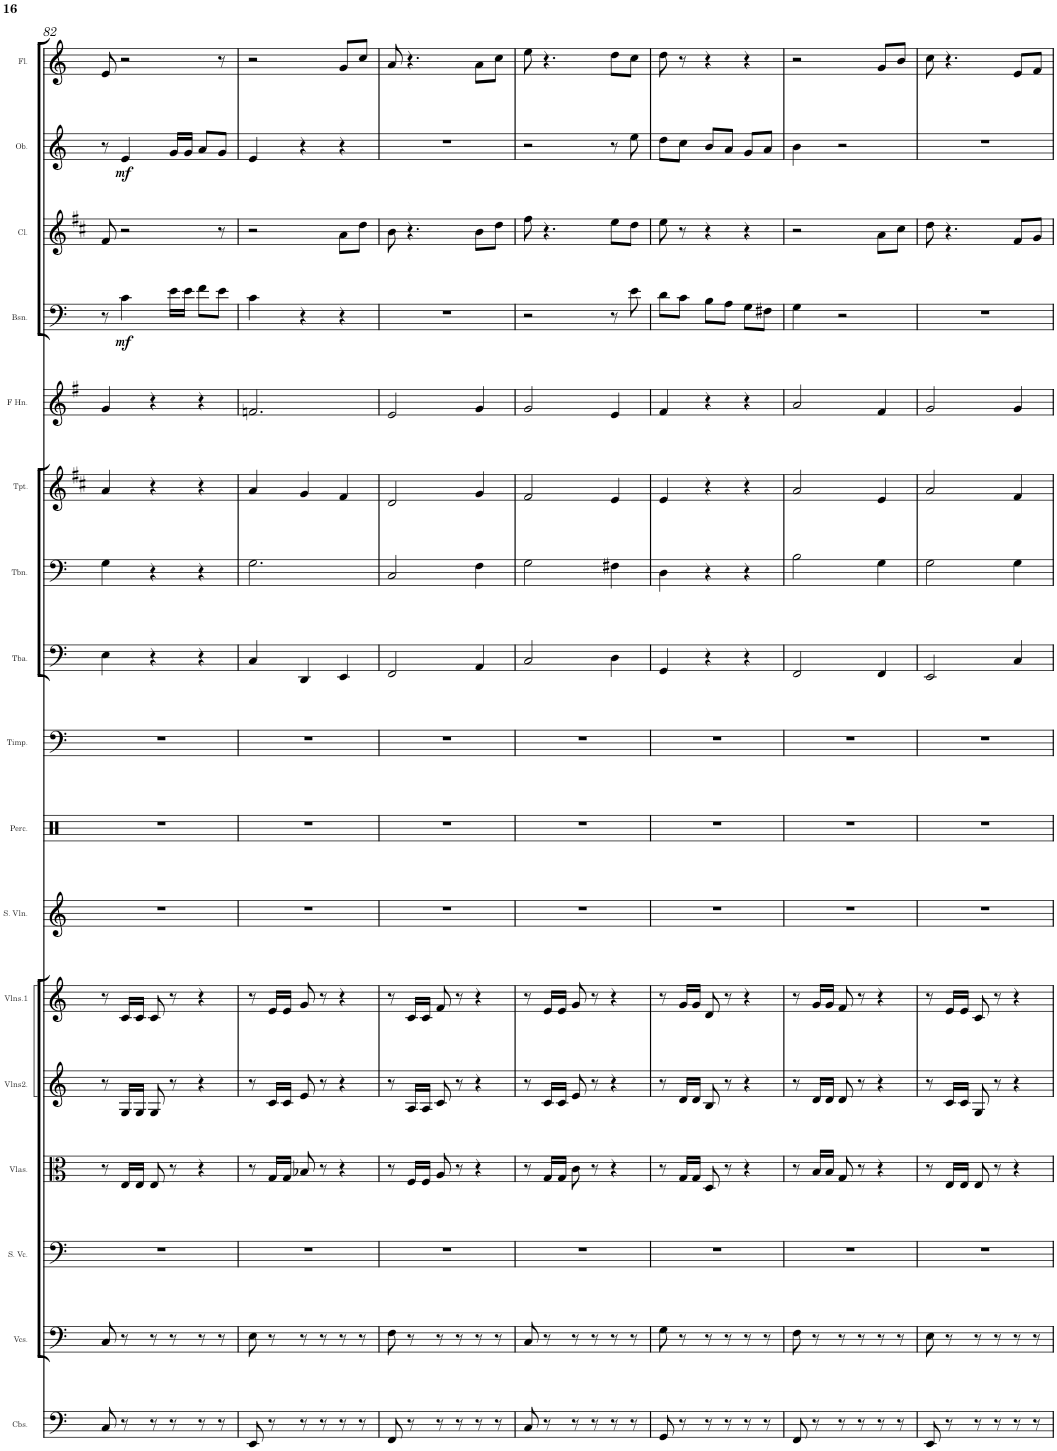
**kern	**kern	**kern	**kern	**kern	**kern	**kern	**kern	**kern	**kern	**kern	**kern	**kern	**kern	**dynam	**kern	**kern	**dynam	**kern
*part17	*part16	*part15	*part14	*part13	*part12	*part11	*part10	*part9	*part8	*part7	*part6	*part5	*part4	*part4	*part3	*part2	*part2	*part1
*staff17	*staff16	*staff15	*staff14	*staff13	*staff12	*staff11	*staff10	*staff9	*staff8	*staff7	*staff6	*staff5	*staff4	*staff4	*staff3	*staff2	*staff2	*staff1
*I"Contrabass Section	*I"Violoncello Section	*I"Solo cello	*I"Viola Section	*I"Violin Section2	*I"Violin Section1	*I"Solo Violin	*I"Percussion	*I"Timpani	*I"Tuba	*I"Trombone	*I"Trumpet	*I"French Horn	*I"Bassoon	*	*I"Clarinet	*I"Oboe	*	*I"Flute
*I'Cbs.	*I'Vcs.	*	*I'Vlas.	*I'Vlns2.	*I'Vlns.1	*I'S. Vln.	*I'Perc.	*I'Timp.	*I'Tba.	*I'Tbn.	*I'Tpt.	*I'F Hn.	*I'Bsn.	*	*I'Cl.	*I'Ob.	*	*I'Fl.
!!LO:PB:g=z
*clefF4	*clefF4	*clefF4	*clefC3	*clefG2	*clefG2	*clefG2	*clefX	*clefF4	*clefF4	*clefF4	*clefG2	*clefG2	*clefF4	*	*clefG2	*clefG2	*	*clefG2
*Trd7c12	*	*	*	*	*	*	*	*	*	*	*Trd1c2	*Trd4c7	*	*	*Trd1c2	*	*	*
*k[]	*k[]	*k[]	*k[]	*k[]	*k[]	*k[]	*k[]	*k[]	*k[]	*k[]	*k[f#c#]	*k[f#]	*k[]	*	*k[f#c#]	*k[]	*	*k[]
*C:	*C:	*C:	*C:	*C:	*C:	*C:	*C:	*C:	*C:	*C:	*D:	*G:	*C:	*	*D:	*C:	*	*C:
*M3/4	*M3/4	*M3/4	*M3/4	*M3/4	*M3/4	*M3/4	*M3/4	*M3/4	*M3/4	*M3/4	*M3/4	*M3/4	*M3/4	*	*M3/4	*M3/4	*	*M3/4
=82	=82	=82	=82	=82	=82	=82	=82	=82	=82	=82	=82	=82	=82	=82	=82	=82	=82	=82
8C/	8C/	2.r	8r	8r	8r	2.r	2.r	2.r	4E\	4G\	4a/	4g/	8r	.	8f#/	8r	.	8e/
!	!	!	!	!	!	!	!	!	!	!	!	!	!	!LO:DY:b	!	!	!LO:DY:b	!
8r	8r	.	16E/LL	16G/LL	16c/LL	.	.	.	.	.	.	.	4c\	mf	2r	4e/	mf	2r
.	.	.	16E/JJ	16G/JJ	16c/JJ	.	.	.	.	.	.	.	.	.	.	.	.	.
8r	8r	.	8E/	8G/	8c/	.	.	.	4r	4r	4r	4r	.	.	.	.	.	.
8r	8r	.	8r	8r	8r	.	.	.	.	.	.	.	16e\LL	.	.	16g/LL	.	.
.	.	.	.	.	.	.	.	.	.	.	.	.	16e\JJ	.	.	16g/JJ	.	.
8r	8r	.	4r	4r	4r	.	.	.	4r	4r	4r	4r	8f\L	.	.	8a/L	.	.
8r	8r	.	.	.	.	.	.	.	.	.	.	.	8e\J	.	8r	8g/J	.	8r
=83	=83	=83	=83	=83	=83	=83	=83	=83	=83	=83	=83	=83	=83	=83	=83	=83	=83	=83
8EE/	8E\	2.r	8r	8r	8r	2.r	2.r	2.r	4C/	2.G\	4a/	2.fn/	4c\	.	2r	4e/	.	2r
8r	8r	.	16G/LL	16c/LL	16e/LL	.	.	.	.	.	.	.	.	.	.	.	.	.
.	.	.	16G/JJ	16c/JJ	16e/JJ	.	.	.	.	.	.	.	.	.	.	.	.	.
8r	8r	.	8B-X/	8e/	8g/	.	.	.	4DD/	.	4g/	.	4r	.	.	4r	.	.
8r	8r	.	8r	8r	8r	.	.	.	.	.	.	.	.	.	.	.	.	.
8r	8r	.	4r	4r	4r	.	.	.	4EE/	.	4f#/	.	4r	.	8a\L	4r	.	8g/L
8r	8r	.	.	.	.	.	.	.	.	.	.	.	.	.	8dd\J	.	.	8cc/J
=84	=84	=84	=84	=84	=84	=84	=84	=84	=84	=84	=84	=84	=84	=84	=84	=84	=84	=84
8FF/	8F\	2.r	8r	8r	8r	2.r	2.r	2.r	2FF/	2C/	2d/	2e/	2.r	.	8b\	2.r	.	8a/
8r	8r	.	16F/LL	16A/LL	16c/LL	.	.	.	.	.	.	.	.	.	4.r	.	.	4.r
.	.	.	16F/JJ	16A/JJ	16c/JJ	.	.	.	.	.	.	.	.	.	.	.	.	.
8r	8r	.	8A/	8c/	8f/	.	.	.	.	.	.	.	.	.	.	.	.	.
8r	8r	.	8r	8r	8r	.	.	.	.	.	.	.	.	.	.	.	.	.
8r	8r	.	4r	4r	4r	.	.	.	4AA/	4F\	4g/	4g/	.	.	8b\L	.	.	8a\L
8r	8r	.	.	.	.	.	.	.	.	.	.	.	.	.	8dd\J	.	.	8cc\J
=85	=85	=85	=85	=85	=85	=85	=85	=85	=85	=85	=85	=85	=85	=85	=85	=85	=85	=85
8C/	8C/	2.r	8r	8r	8r	2.r	2.r	2.r	2C/	2G\	2f#/	2g/	2r	.	8ff#\	2r	.	8ee\
8r	8r	.	16G/LL	16c/LL	16e/LL	.	.	.	.	.	.	.	.	.	4.r	.	.	4.r
.	.	.	16G/JJ	16c/JJ	16e/JJ	.	.	.	.	.	.	.	.	.	.	.	.	.
8r	8r	.	8c\	8e/	8g/	.	.	.	.	.	.	.	.	.	.	.	.	.
8r	8r	.	8r	8r	8r	.	.	.	.	.	.	.	.	.	.	.	.	.
8r	8r	.	4r	4r	4r	.	.	.	4D\	4F#X\	4e/	4e/	8r	.	8ee\L	8r	.	8dd\L
8r	8r	.	.	.	.	.	.	.	.	.	.	.	8e\	.	8dd\J	8ee\	.	8cc\J
=86	=86	=86	=86	=86	=86	=86	=86	=86	=86	=86	=86	=86	=86	=86	=86	=86	=86	=86
8GG/	8G\	2.r	8r	8r	8r	2.r	2.r	2.r	4GG/	4D\	4e/	4f#/	8d\L	.	8ee\	8dd\L	.	8dd\
8r	8r	.	16G/LL	16d/LL	16g/LL	.	.	.	.	.	.	.	8c\J	.	8r	8cc\J	.	8r
.	.	.	16G/JJ	16d/JJ	16g/JJ	.	.	.	.	.	.	.	.	.	.	.	.	.
8r	8r	.	8D/	8B/	8d/	.	.	.	4r	4r	4r	4r	8B\L	.	4r	8b/L	.	4r
8r	8r	.	8r	8r	8r	.	.	.	.	.	.	.	8A\J	.	.	8a/J	.	.
8r	8r	.	4r	4r	4r	.	.	.	4r	4r	4r	4r	8G\L	.	4r	8g/L	.	4r
8r	8r	.	.	.	.	.	.	.	.	.	.	.	8F#X\J	.	.	8a/J	.	.
=87	=87	=87	=87	=87	=87	=87	=87	=87	=87	=87	=87	=87	=87	=87	=87	=87	=87	=87
8FF/	8F\	2.r	8r	8r	8r	2.r	2.r	2.r	2FF/	2B\	2a/	2a/	4G\	.	2r	4b\	.	2r
8r	8r	.	16B/LL	16d/LL	16g/LL	.	.	.	.	.	.	.	.	.	.	.	.	.
.	.	.	16B/JJ	16d/JJ	16g/JJ	.	.	.	.	.	.	.	.	.	.	.	.	.
8r	8r	.	8G/	8d/	8f/	.	.	.	.	.	.	.	2r	.	.	2r	.	.
8r	8r	.	8r	8r	8r	.	.	.	.	.	.	.	.	.	.	.	.	.
8r	8r	.	4r	4r	4r	.	.	.	4FF/	4G\	4e/	4f#/	.	.	8a\L	.	.	8g/L
8r	8r	.	.	.	.	.	.	.	.	.	.	.	.	.	8cc#\J	.	.	8b/J
=88	=88	=88	=88	=88	=88	=88	=88	=88	=88	=88	=88	=88	=88	=88	=88	=88	=88	=88
8EE/	8E\	2.r	8r	8r	8r	2.r	2.r	2.r	2EE/	2G\	2a/	2g/	2.r	.	8dd\	2.r	.	8cc\
8r	8r	.	16E/LL	16c/LL	16e/LL	.	.	.	.	.	.	.	.	.	4.r	.	.	4.r
.	.	.	16E/JJ	16c/JJ	16e/JJ	.	.	.	.	.	.	.	.	.	.	.	.	.
8r	8r	.	8E/	8G/	8c/	.	.	.	.	.	.	.	.	.	.	.	.	.
8r	8r	.	8r	8r	8r	.	.	.	.	.	.	.	.	.	.	.	.	.
8r	8r	.	4r	4r	4r	.	.	.	4C/	4G\	4f#/	4g/	.	.	8f#/L	.	.	8e/L
8r	8r	.	.	.	.	.	.	.	.	.	.	.	.	.	8g/J	.	.	8f/J
=	=	=	=	=	=	=	=	=	=	=	=	=	=	=	=	=	=	=
*-	*-	*-	*-	*-	*-	*-	*-	*-	*-	*-	*-	*-	*-	*-	*-	*-	*-	*-
